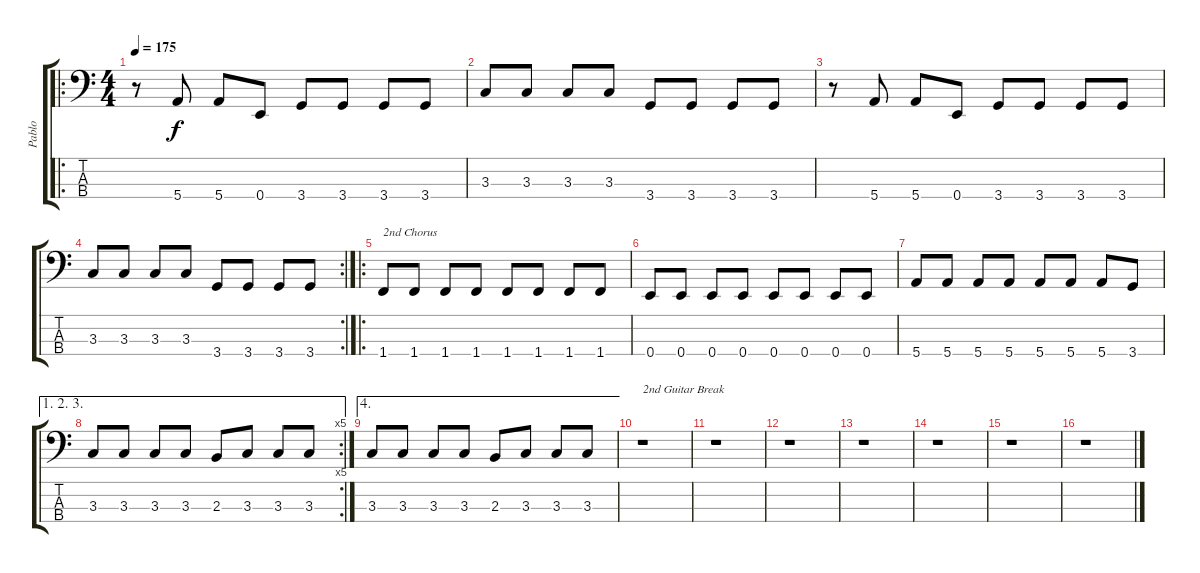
\track ("Pablo" "Pablo") {instrument electricbasspick}
\staff {score tabs}
\tuning (G2 D2 A1 E1) {hide}
\ro
\ts (4 4)
\tempo 175
\clef f4
\ks c
r.8{dy f} 5.4.8 5.4.8 0.4.8 3.4.8 3.4.8 3.4.8 3.4.8 |
3.3.8 3.3.8 3.3.8 3.3.8 3.4.8 3.4.8 3.4.8 3.4.8 |
r.8 5.4.8 5.4.8 0.4.8 3.4.8 3.4.8 3.4.8 3.4.8 |
\rc 2
3.3.8 3.3.8 3.3.8 3.3.8 3.4.8 3.4.8 3.4.8 3.4.8 |
\ro
1.4.8{txt "2nd Chorus"} 1.4.8 1.4.8 1.4.8 1.4.8 1.4.8 1.4.8 1.4.8 |
0.4.8 0.4.8 0.4.8 0.4.8 0.4.8 0.4.8 0.4.8 0.4.8 |
5.4.8 5.4.8 5.4.8 5.4.8 5.4.8 5.4.8 5.4.8 3.4.8 |
\ae (1 2 3)
\rc 5
3.3.8 3.3.8 3.3.8 3.3.8 2.3.8 3.3.8 3.3.8 3.3.8 |
\ae 4
3.3.8 3.3.8 3.3.8 3.3.8 2.3.8 3.3.8 3.3.8 3.3.8 |
r.1{txt "2nd Guitar Break"} |
r.1 |
r.1 |
r.1 |
r.1 |
r.1 |
r.1
